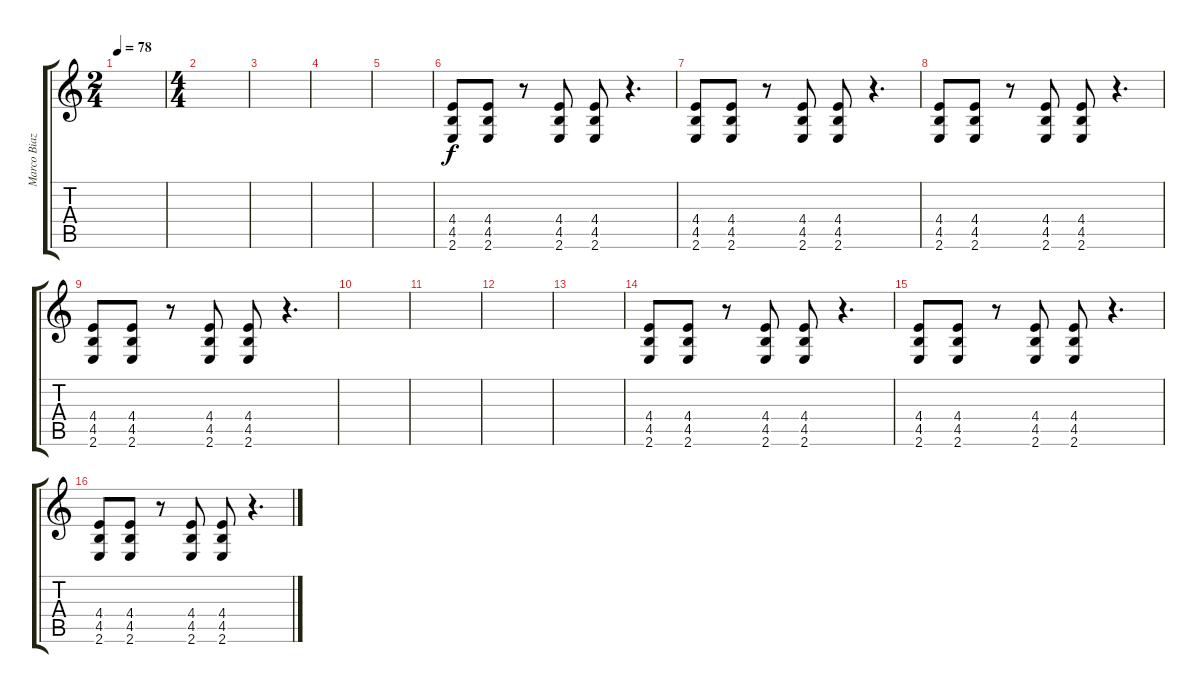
\track ("Marco Biazzi" "Marco Biaz") {instrument distortionguitar}
\staff {score tabs}
\tuning (D4 A3 F3 C3 G2 D2) {hide}
\ts (2 4)
\tempo 78
\clef g2
\ks c
|
\ts (4 4)
|
|
|
|
(4.4 4.5 2.6).8 (4.4 4.5 2.6).8 r.8 (4.4 4.5 2.6).8 (4.4 4.5 2.6).8 r.4{d} |
(4.4 4.5 2.6).8 (4.4 4.5 2.6).8 r.8 (4.4 4.5 2.6).8 (4.4 4.5 2.6).8 r.4{d} |
(4.4 4.5 2.6).8 (4.4 4.5 2.6).8 r.8 (4.4 4.5 2.6).8 (4.4 4.5 2.6).8 r.4{d} |
(4.4 4.5 2.6).8 (4.4 4.5 2.6).8 r.8 (4.4 4.5 2.6).8 (4.4 4.5 2.6).8 r.4{d} |
|
|
|
|
(4.4 4.5 2.6).8 (4.4 4.5 2.6).8 r.8 (4.4 4.5 2.6).8 (4.4 4.5 2.6).8 r.4{d} |
(4.4 4.5 2.6).8 (4.4 4.5 2.6).8 r.8 (4.4 4.5 2.6).8 (4.4 4.5 2.6).8 r.4{d} |
(4.4 4.5 2.6).8 (4.4 4.5 2.6).8 r.8 (4.4 4.5 2.6).8 (4.4 4.5 2.6).8 r.4{d}
